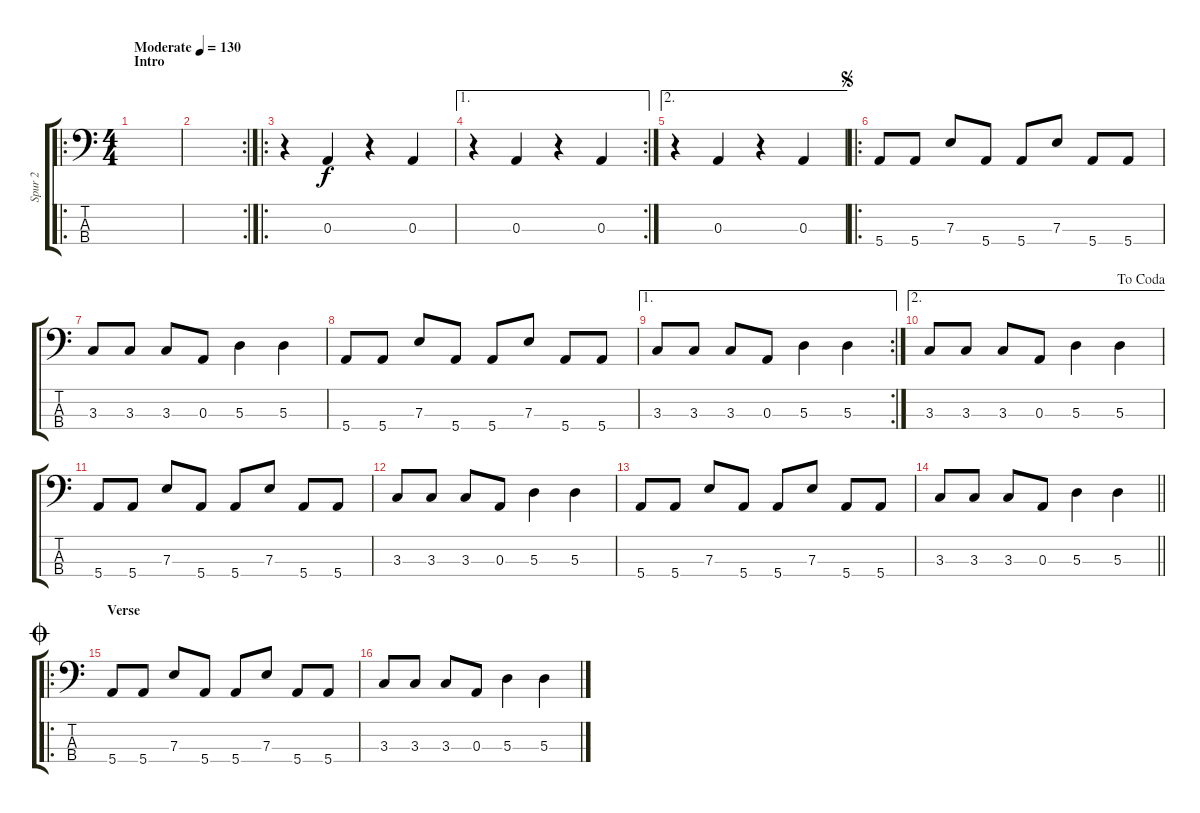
\track ("Spur 2" "Spur 2") {instrument electricbassfinger}
\staff {score tabs}
\tuning (G2 D2 A1 E1) {hide}
\ro
\ts (4 4)
\section ("" "Intro")
\tempo (130 "Moderate")
\clef f4
\ks c
|
\rc 2
|
\ro
r.4 0.3.4 r.4 0.3.4 |
\ae 1
\rc 2
r.4 0.3.4 r.4 0.3.4 |
\ae 2
r.4 0.3.4 r.4 0.3.4 |
\ro
\jump segno
5.4.8 5.4.8 7.3.8 5.4.8 5.4.8 7.3.8 5.4.8 5.4.8 |
3.3.8 3.3.8 3.3.8 0.3.8 5.3.4 5.3.4 |
5.4.8 5.4.8 7.3.8 5.4.8 5.4.8 7.3.8 5.4.8 5.4.8 |
\ae 1
\rc 2
3.3.8 3.3.8 3.3.8 0.3.8 5.3.4 5.3.4 |
\ae 2
\jump dacoda
3.3.8 3.3.8 3.3.8 0.3.8 5.3.4 5.3.4 |
5.4.8 5.4.8 7.3.8 5.4.8 5.4.8 7.3.8 5.4.8 5.4.8 |
3.3.8 3.3.8 3.3.8 0.3.8 5.3.4 5.3.4 |
5.4.8 5.4.8 7.3.8 5.4.8 5.4.8 7.3.8 5.4.8 5.4.8 |
\barLineRight lightlight
3.3.8 3.3.8 3.3.8 0.3.8 5.3.4 5.3.4 |
\ro
\section ("" "Verse")
\jump coda
5.4.8 5.4.8 7.3.8 5.4.8 5.4.8 7.3.8 5.4.8 5.4.8 |
3.3.8 3.3.8 3.3.8 0.3.8 5.3.4 5.3.4
